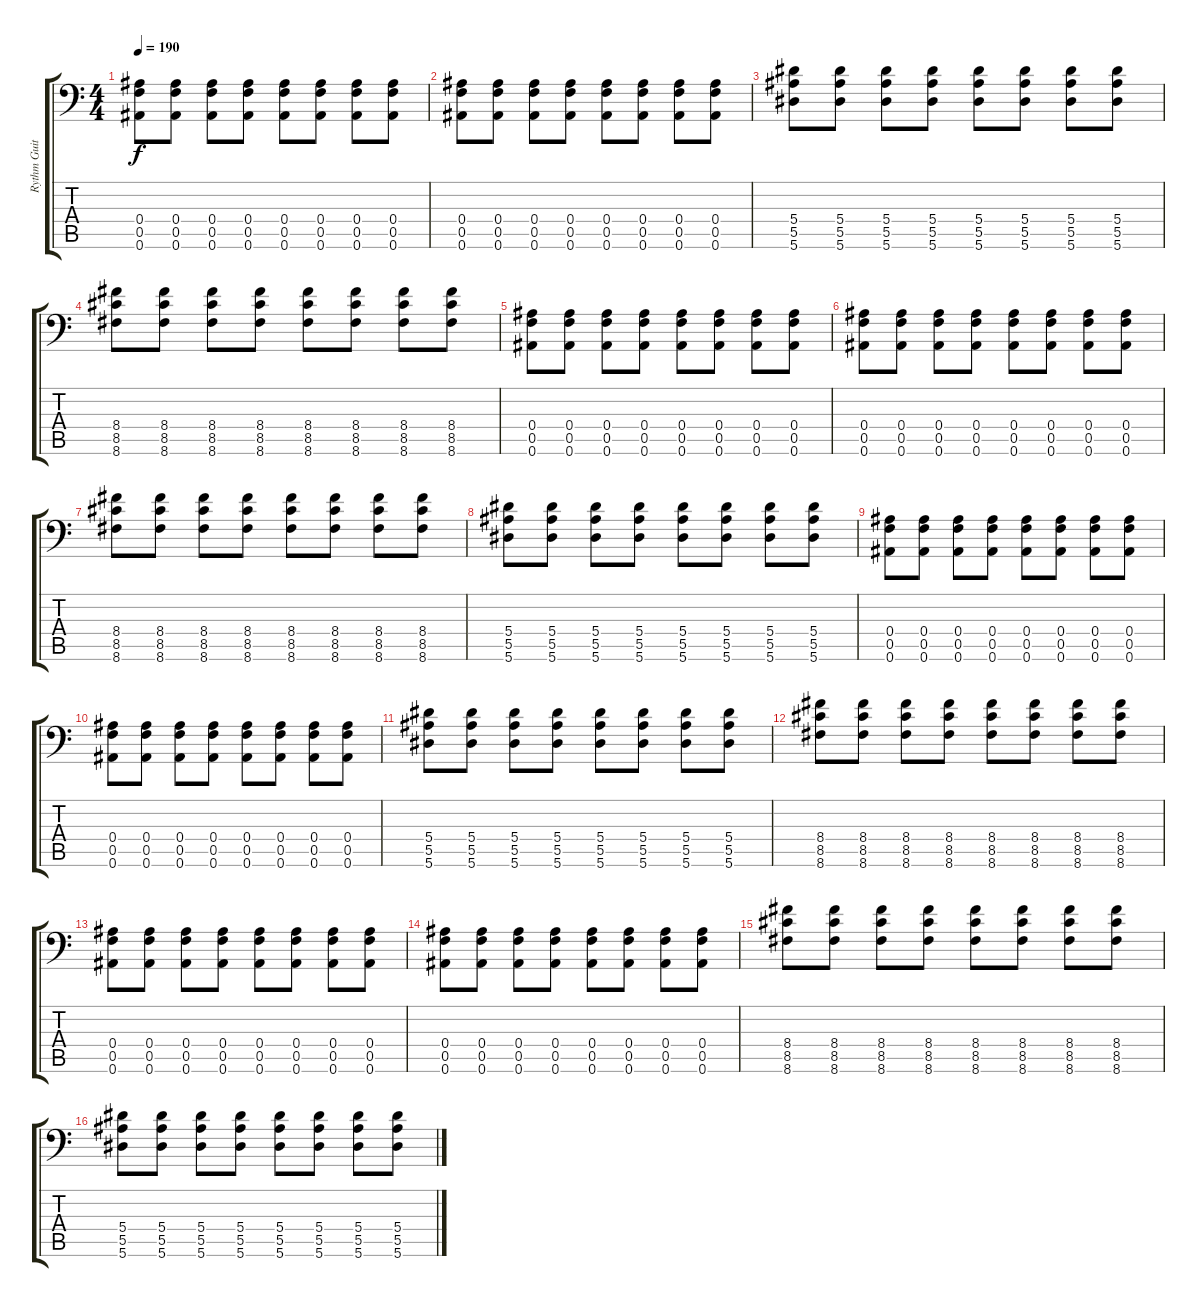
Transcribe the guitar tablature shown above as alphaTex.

\track ("Rythm Guitar #1" "Rythm Guit") {instrument distortionguitar}
\staff {score tabs}
\tuning (C4 G3 Eb3 Bb2 F2 Bb1) {hide}
\ts (4 4)
\tempo 190
\clef f4
\ks c
(0.4 0.5 0.6).8{dy f} (0.4 0.5 0.6).8 (0.4 0.5 0.6).8 (0.4 0.5 0.6).8 (0.4 0.5 0.6).8 (0.4 0.5 0.6).8 (0.4 0.5 0.6).8 (0.4 0.5 0.6).8 |
(0.4 0.5 0.6).8 (0.4 0.5 0.6).8 (0.4 0.5 0.6).8 (0.4 0.5 0.6).8 (0.4 0.5 0.6).8 (0.4 0.5 0.6).8 (0.4 0.5 0.6).8 (0.4 0.5 0.6).8 |
(5.4 5.5 5.6).8 (5.4 5.5 5.6).8 (5.4 5.5 5.6).8 (5.4 5.5 5.6).8 (5.4 5.5 5.6).8 (5.4 5.5 5.6).8 (5.4 5.5 5.6).8 (5.4 5.5 5.6).8 |
(8.4 8.5 8.6).8 (8.4 8.5 8.6).8 (8.4 8.5 8.6).8 (8.4 8.5 8.6).8 (8.4 8.5 8.6).8 (8.4 8.5 8.6).8 (8.4 8.5 8.6).8 (8.4 8.5 8.6).8 |
(0.4 0.5 0.6).8 (0.4 0.5 0.6).8 (0.4 0.5 0.6).8 (0.4 0.5 0.6).8 (0.4 0.5 0.6).8 (0.4 0.5 0.6).8 (0.4 0.5 0.6).8 (0.4 0.5 0.6).8 |
(0.4 0.5 0.6).8 (0.4 0.5 0.6).8 (0.4 0.5 0.6).8 (0.4 0.5 0.6).8 (0.4 0.5 0.6).8 (0.4 0.5 0.6).8 (0.4 0.5 0.6).8 (0.4 0.5 0.6).8 |
(8.4 8.5 8.6).8 (8.4 8.5 8.6).8 (8.4 8.5 8.6).8 (8.4 8.5 8.6).8 (8.4 8.5 8.6).8 (8.4 8.5 8.6).8 (8.4 8.5 8.6).8 (8.4 8.5 8.6).8 |
(5.4 5.5 5.6).8 (5.4 5.5 5.6).8 (5.4 5.5 5.6).8 (5.4 5.5 5.6).8 (5.4 5.5 5.6).8 (5.4 5.5 5.6).8 (5.4 5.5 5.6).8 (5.4 5.5 5.6).8 |
(0.4 0.5 0.6).8 (0.4 0.5 0.6).8 (0.4 0.5 0.6).8 (0.4 0.5 0.6).8 (0.4 0.5 0.6).8 (0.4 0.5 0.6).8 (0.4 0.5 0.6).8 (0.4 0.5 0.6).8 |
(0.4 0.5 0.6).8 (0.4 0.5 0.6).8 (0.4 0.5 0.6).8 (0.4 0.5 0.6).8 (0.4 0.5 0.6).8 (0.4 0.5 0.6).8 (0.4 0.5 0.6).8 (0.4 0.5 0.6).8 |
(5.4 5.5 5.6).8 (5.4 5.5 5.6).8 (5.4 5.5 5.6).8 (5.4 5.5 5.6).8 (5.4 5.5 5.6).8 (5.4 5.5 5.6).8 (5.4 5.5 5.6).8 (5.4 5.5 5.6).8 |
(8.4 8.5 8.6).8 (8.4 8.5 8.6).8 (8.4 8.5 8.6).8 (8.4 8.5 8.6).8 (8.4 8.5 8.6).8 (8.4 8.5 8.6).8 (8.4 8.5 8.6).8 (8.4 8.5 8.6).8 |
(0.4 0.5 0.6).8 (0.4 0.5 0.6).8 (0.4 0.5 0.6).8 (0.4 0.5 0.6).8 (0.4 0.5 0.6).8 (0.4 0.5 0.6).8 (0.4 0.5 0.6).8 (0.4 0.5 0.6).8 |
(0.4 0.5 0.6).8 (0.4 0.5 0.6).8 (0.4 0.5 0.6).8 (0.4 0.5 0.6).8 (0.4 0.5 0.6).8 (0.4 0.5 0.6).8 (0.4 0.5 0.6).8 (0.4 0.5 0.6).8 |
(8.4 8.5 8.6).8 (8.4 8.5 8.6).8 (8.4 8.5 8.6).8 (8.4 8.5 8.6).8 (8.4 8.5 8.6).8 (8.4 8.5 8.6).8 (8.4 8.5 8.6).8 (8.4 8.5 8.6).8 |
(5.4 5.5 5.6).8 (5.4 5.5 5.6).8 (5.4 5.5 5.6).8 (5.4 5.5 5.6).8 (5.4 5.5 5.6).8 (5.4 5.5 5.6).8 (5.4 5.5 5.6).8 (5.4 5.5 5.6).8
